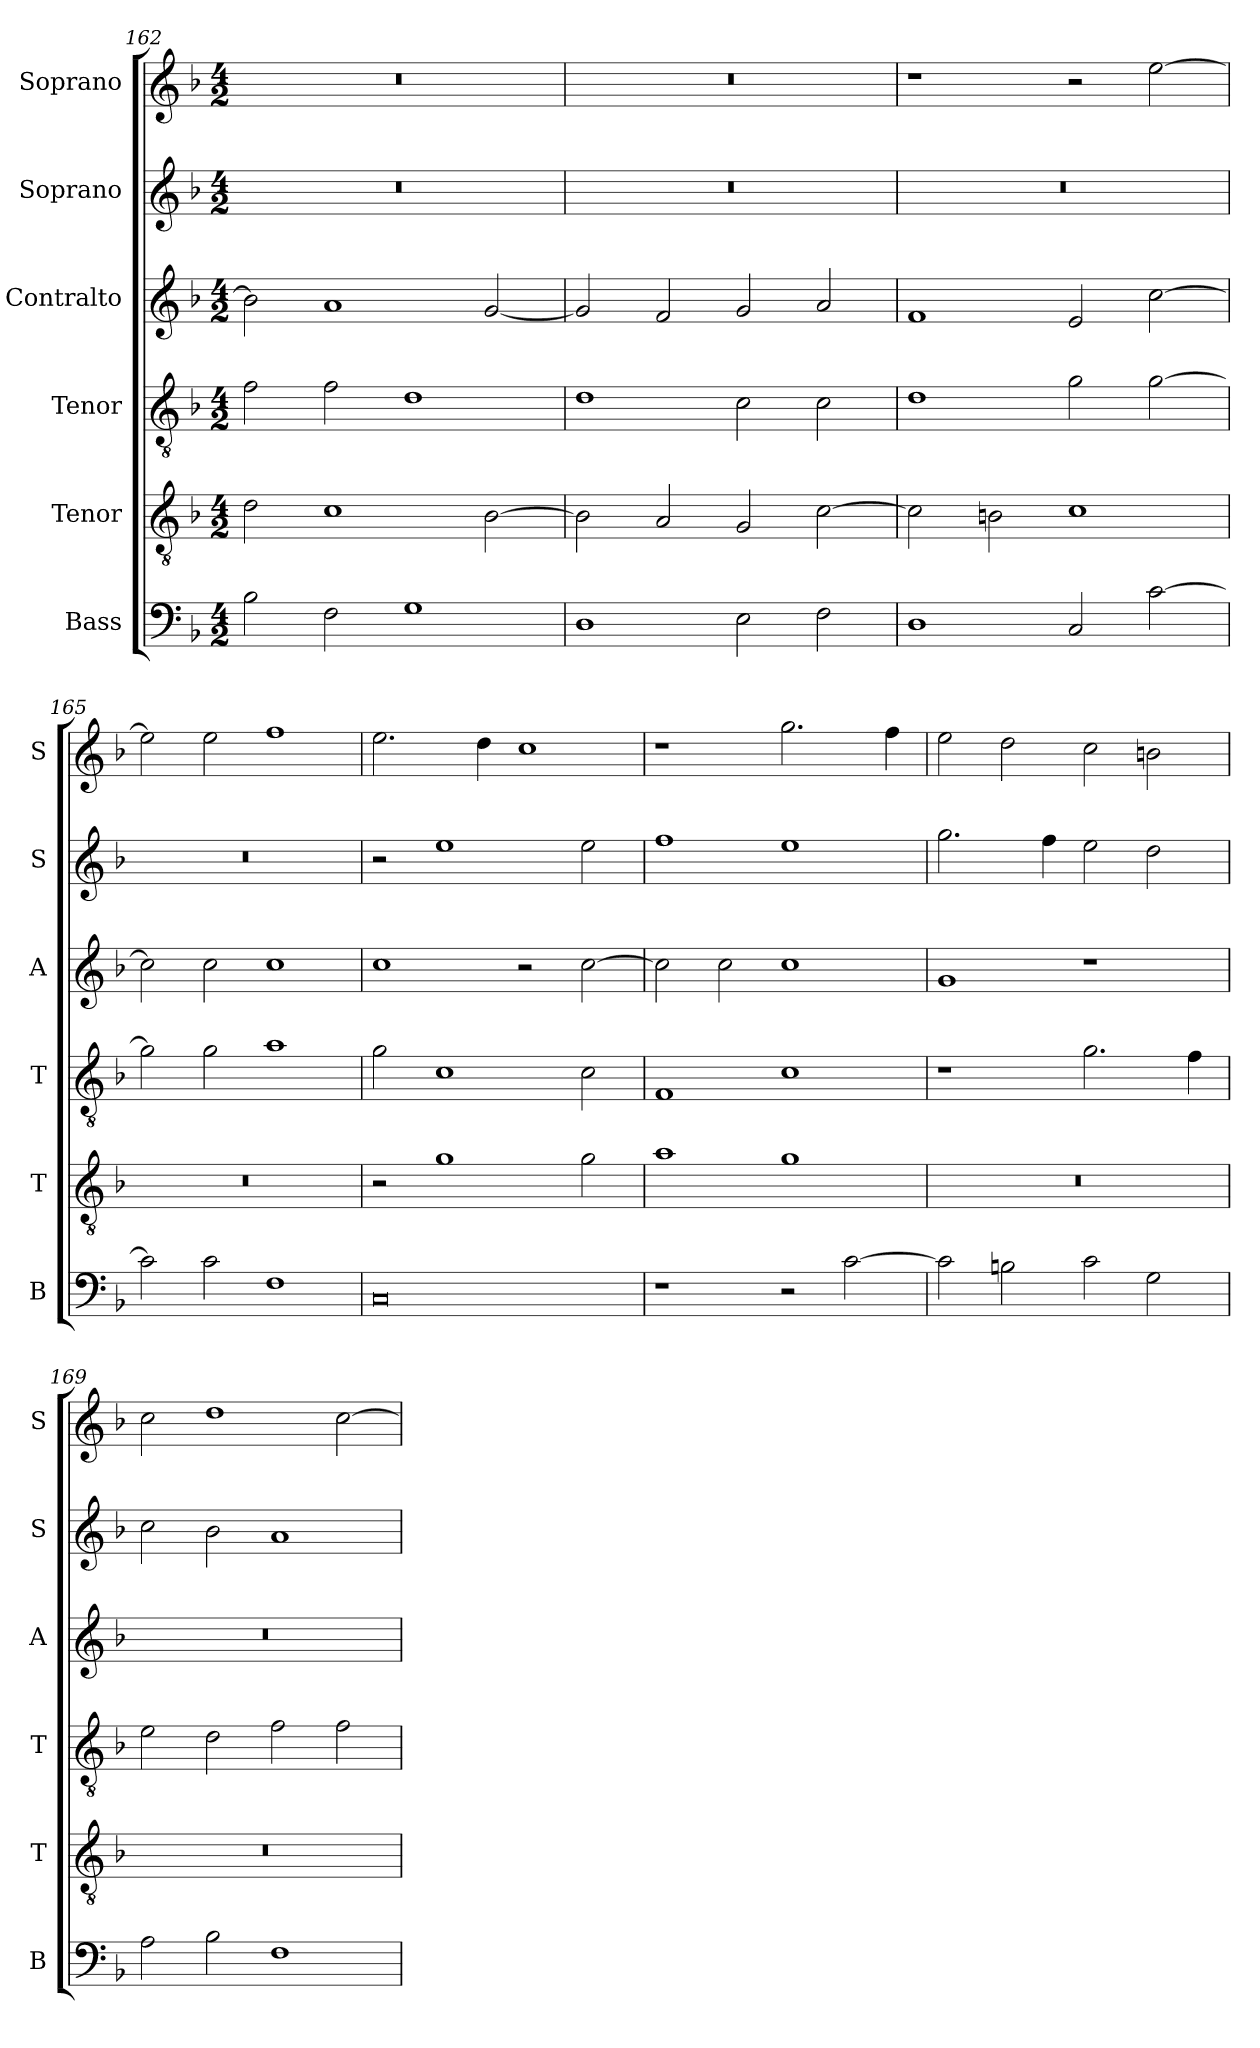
**kern	**kern	**kern	**kern	**kern	**kern
*part6	*part5	*part4	*part3	*part2	*part1
*staff6	*staff5	*staff4	*staff3	*staff2	*staff1
*I"Bass	*I"Tenor	*I"Tenor	*I"Contralto	*I"Soprano	*I"Soprano
*I'B	*I'T	*I'T	*I'A	*I'S	*I'S
*clefF4	*clefGv2	*clefGv2	*clefG2	*clefG2	*clefG2
*k[b-]	*k[b-]	*k[b-]	*k[b-]	*k[b-]	*k[b-]
*F:ion	*F:ion	*F:ion	*F:ion	*F:ion	*F:ion
*M4/2	*M4/2	*M4/2	*M4/2	*M4/2	*M4/2
=162	=162	=162	=162	=162	=162
2B-	2d	2f	2b-]	0r	0r
2F	1c	2f	1a	.	.
1G	.	1d	.	.	.
.	[2B-	.	[2g	.	.
=163	=163	=163	=163	=163	=163
1D	2B-]	1d	2g]	0r	0r
.	2A	.	2f	.	.
2E	2G	2c	2g	.	.
2F	[2c	2c	2a	.	.
=164	=164	=164	=164	=164	=164
1D	2c]	1d	1f	0r	1r
.	2Bn	.	.	.	.
2C	1c	2g	2e	.	2r
[2c	.	[2g	[2cc	.	[2ee
=165	=165	=165	=165	=165	=165
2c]	0r	2g]	2cc]	0r	2ee]
2c	.	2g	2cc	.	2ee
1F	.	1a	1cc	.	1ff
=166	=166	=166	=166	=166	=166
0C	2r	2g	1cc	2r	2.ee
.	1g	1c	.	1ee	.
.	.	.	.	.	4dd
.	.	.	2r	.	1cc
.	2g	2c	[2cc	2ee	.
=167	=167	=167	=167	=167	=167
1r	1a	1F	2cc]	1ff	1r
.	.	.	2cc	.	.
2r	1g	1c	1cc	1ee	2.gg
[2c	.	.	.	.	.
.	.	.	.	.	4ff
=168	=168	=168	=168	=168	=168
2c]	0r	1r	1g	2.gg	2ee
2Bn	.	.	.	.	2dd
.	.	.	.	4ff	.
2c	.	2.g	1r	2ee	2cc
2G	.	.	.	2dd	2bn
.	.	4f	.	.	.
=169	=169	=169	=169	=169	=169
2A	0r	2e	0r	2cc	2cc
2B-	.	2d	.	2b-	1dd
1F	.	2f	.	1a	.
.	.	2f	.	.	[2cc
=	=	=	=	=	=
*-	*-	*-	*-	*-	*-
